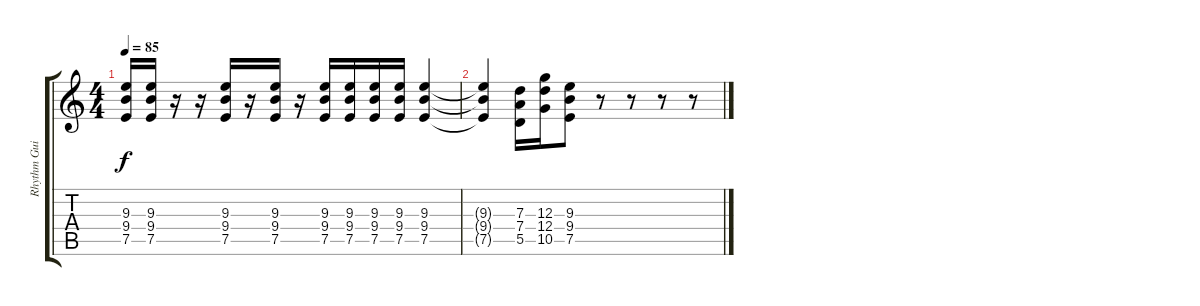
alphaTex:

\track ("Rhythm Guitar" "Rhythm Gui") {instrument overdrivenguitar}
\staff {score tabs}
\tuning (E4 B3 G3 D3 A2 E2) {hide}
\ts (4 4)
\tempo 85
\clef g2
\ks c
(9.3 9.4 7.5).16{dy f} (9.3 9.4 7.5).16 r.16 r.16 (9.3 9.4 7.5).16 r.16 (9.3 9.4 7.5).16 r.16 (9.3 9.4 7.5).16 (9.3 9.4 7.5).16 (9.3 9.4 7.5).16 (9.3 9.4 7.5).16 (9.3 9.4 7.5).4 |
(9.3{t} 9.4{t} 7.5{t}).4 (7.3 7.4 5.5).16 (12.3 12.4 10.5).16 (9.3 9.4 7.5).8 r.8 r.8 r.8 r.8
